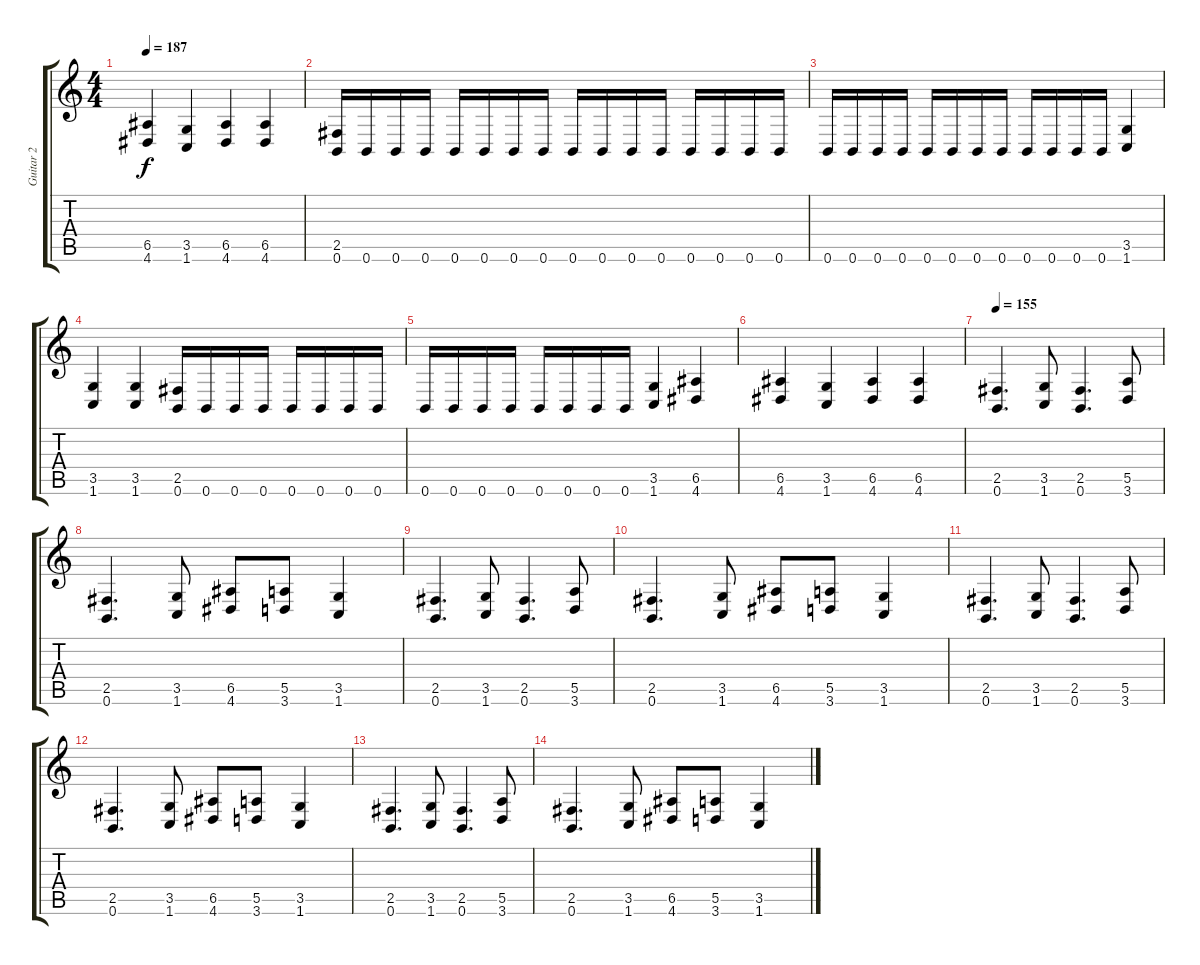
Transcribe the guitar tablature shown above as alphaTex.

\track ("Guitar 2" "Guitar 2") {instrument distortionguitar}
\staff {score tabs}
\tuning (B3 Gb3 D3 A2 E2 B1) {hide}
\ts (4 4)
\tempo 187
\clef g2
\ks c
(6.5 4.6).4{dy f} (3.5 1.6).4 (6.5 4.6).4 (6.5 4.6).4 |
(2.5 0.6).16 0.6.16 0.6.16 0.6.16 0.6.16 0.6.16 0.6.16 0.6.16 0.6.16 0.6.16 0.6.16 0.6.16 0.6.16 0.6.16 0.6.16 0.6.16 |
0.6.16 0.6.16 0.6.16 0.6.16 0.6.16 0.6.16 0.6.16 0.6.16 0.6.16 0.6.16 0.6.16 0.6.16 (3.5 1.6).4 |
(3.5 1.6).4 (3.5 1.6).4 (2.5 0.6).16 0.6.16 0.6.16 0.6.16 0.6.16 0.6.16 0.6.16 0.6.16 |
0.6.16 0.6.16 0.6.16 0.6.16 0.6.16 0.6.16 0.6.16 0.6.16 (3.5 1.6).4 (6.5 4.6).4 |
(6.5 4.6).4 (3.5 1.6).4 (6.5 4.6).4 (6.5 4.6).4 |
\tempo 155
(2.5 0.6).4{d} (3.5 1.6).8 (2.5 0.6).4{d} (5.5 3.6).8 |
(2.5 0.6).4{d} (3.5 1.6).8 (6.5 4.6).8 (5.5 3.6).8 (3.5 1.6).4 |
(2.5 0.6).4{d} (3.5 1.6).8 (2.5 0.6).4{d} (5.5 3.6).8 |
(2.5 0.6).4{d} (3.5 1.6).8 (6.5 4.6).8 (5.5 3.6).8 (3.5 1.6).4 |
(2.5 0.6).4{d} (3.5 1.6).8 (2.5 0.6).4{d} (5.5 3.6).8 |
(2.5 0.6).4{d} (3.5 1.6).8 (6.5 4.6).8 (5.5 3.6).8 (3.5 1.6).4 |
(2.5 0.6).4{d} (3.5 1.6).8 (2.5 0.6).4{d} (5.5 3.6).8 |
(2.5 0.6).4{d} (3.5 1.6).8 (6.5 4.6).8 (5.5 3.6).8 (3.5 1.6).4
